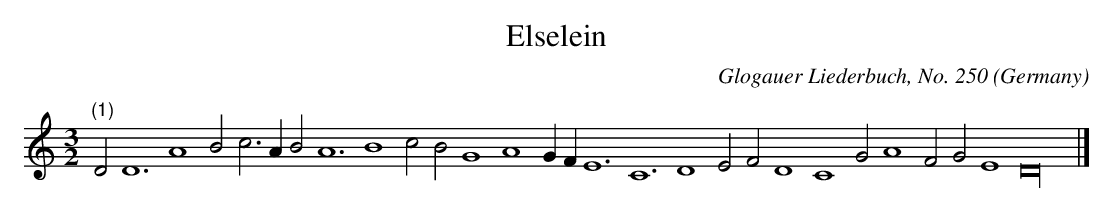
X:1
T:Elselein
C:Glogauer Liederbuch, No. 250
O:Germany
M:3/2
L:1/2
K:D dor -8va
"(1)"D D3 A2 B c > A B A3 B2 c B G2 A2 G/ F/ E3 C3 D2 E F D2 C2 G A2 F G E2 D8 |]
